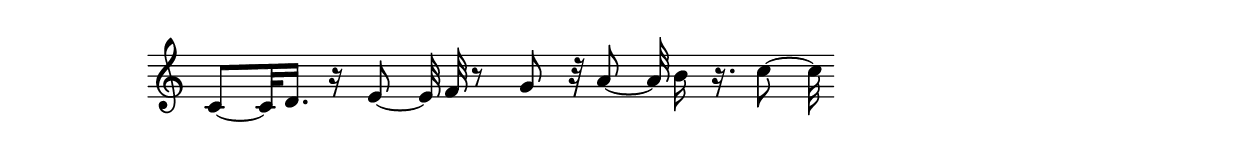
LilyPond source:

#(ly:set-option 'midi-extension "mid")
\version "2.12.3"
\include "english.ly"
\header{ 
}
%{
                                       .
S----R-- --G----m ----P--- -D----N- ---S----

%}
melody = {
\once \override Staff.TimeSignature #'stencil = ##f
\clef treble
\key c 
\major
\cadenzaOn
  c'8[~c'32 d'16.] r16 e'8~e'32 f'32 r8 g'8 r32 a'8~a'32 b'16 r16. c''8~c''32 \break 
 }
text = \lyricmode {
        
}
\score{

<<
\new Voice = "one" {
\melody
}
\new Lyrics \lyricsto "one" \text
>>
\layout {
\context {
\Score
}
}
\midi {
\context {
\Score
tempoWholesPerMinute = #(ly:make-moment 200 4)
}
}
}